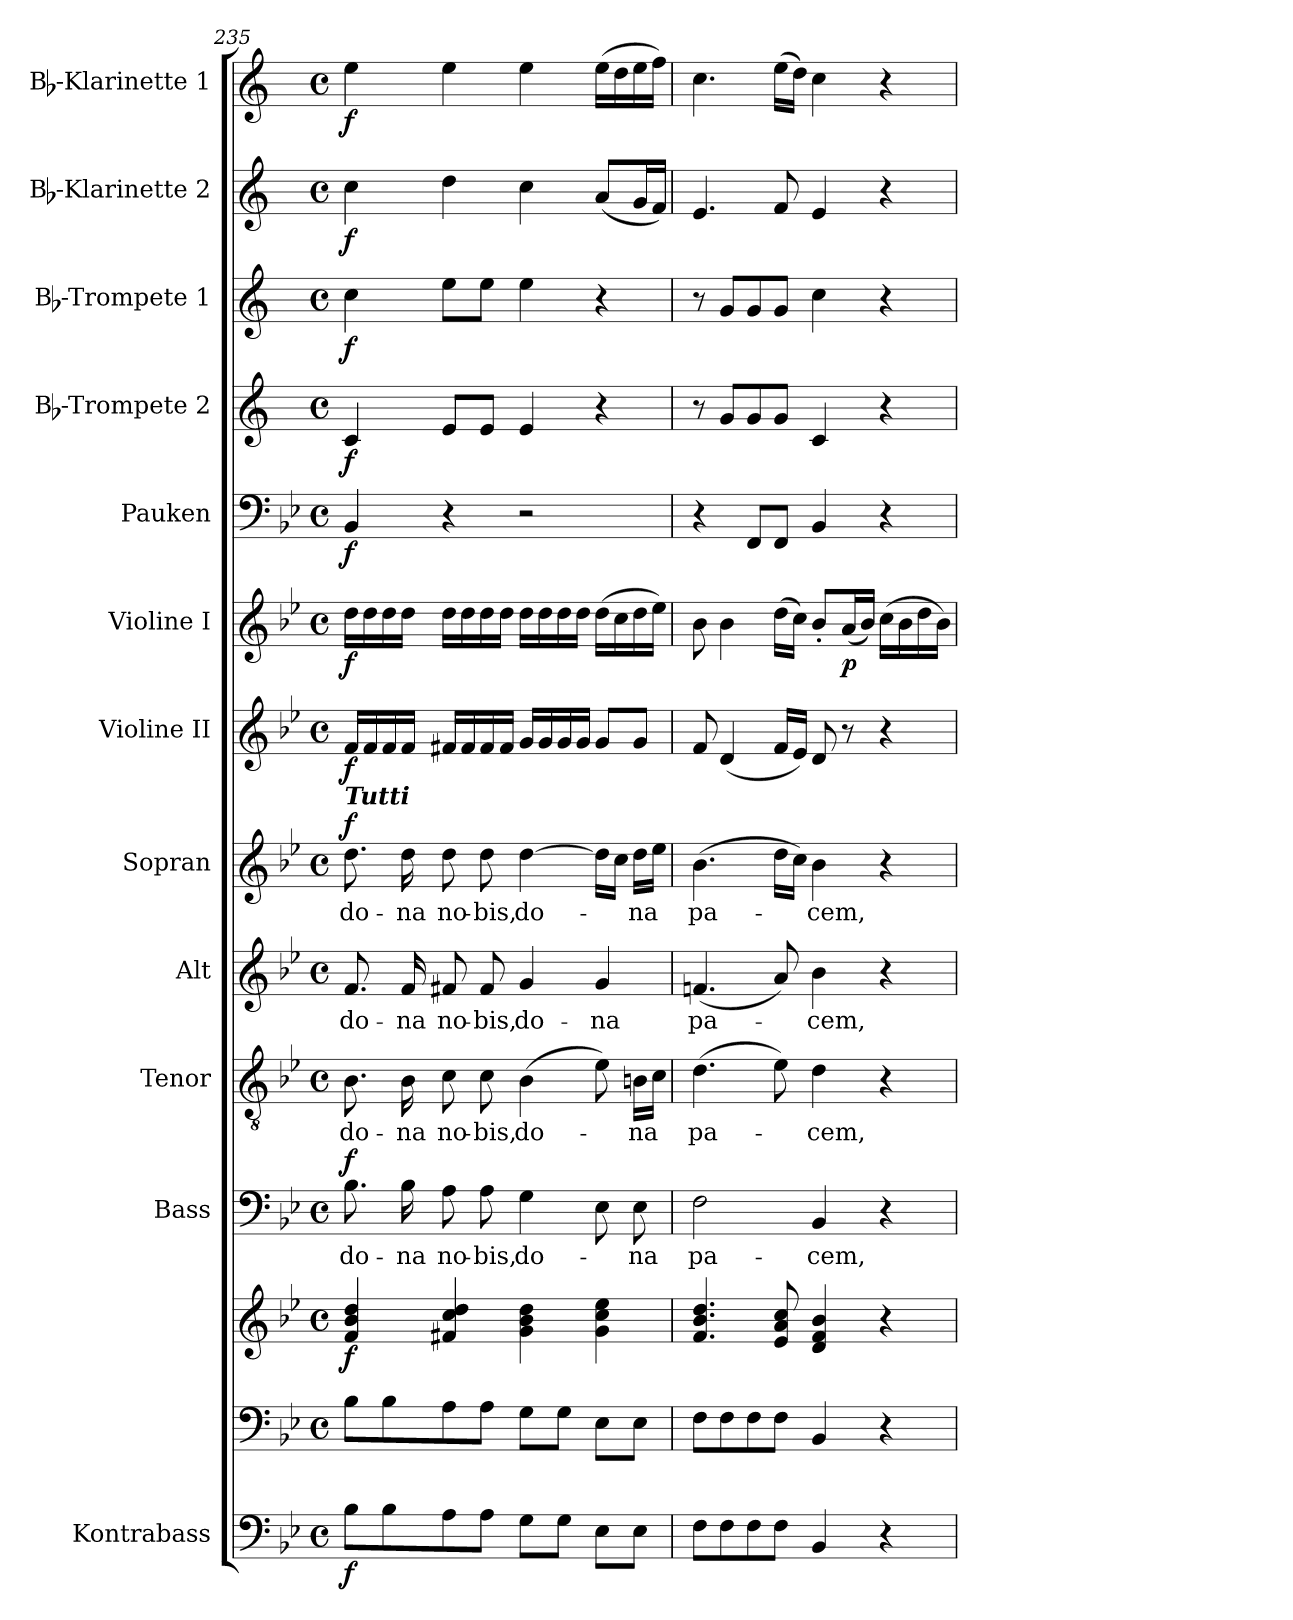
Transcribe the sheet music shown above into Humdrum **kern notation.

**kern	**dynam	**kern	**kern	**dynam	**kern	**text	**dynam	**kern	**text	**kern	**text	**kern	**text	**dynam	**kern	**dynam	**kern	**dynam	**kern	**dynam	**kern	**dynam	**kern	**dynam	**kern	**dynam	**kern	**dynam
*part13	*part13	*part12	*part12	*part12	*part11	*part11	*part11	*part10	*part10	*part9	*part9	*part8	*part8	*part8	*part7	*part7	*part6	*part6	*part5	*part5	*part4	*part4	*part3	*part3	*part2	*part2	*part1	*part1
*staff14	*staff14	*staff13	*staff12	*staff12/13	*staff11	*staff11	*staff11	*staff10	*staff10	*staff9	*staff9	*staff8	*staff8	*staff8	*staff7	*staff7	*staff6	*staff6	*staff5	*staff5	*staff4	*staff4	*staff3	*staff3	*staff2	*staff2	*staff1	*staff1
*I"Kontrabass	*	*	*	*	*I"Bass	*	*	*I"Tenor	*	*I"Alt	*	*I"Sopran	*	*	*I"Violine II	*	*I"Violine I	*	*I"Pauken	*	*I"Bb-Trompete 2	*	*I"Bb-Trompete 1	*	*I"Bb-Klarinette 2	*	*I"Bb-Klarinette 1	*
*I'Kb.	*	*	*	*	*I'B.	*	*	*I'T.	*	*I'A.	*	*I'S.	*	*	*I'Vl. II	*	*I'Vl. I	*	*I'Pk.	*	*I'Bb Trp. 2	*	*I'Bb Trp. 1	*	*I'Bb Kl. 2	*	*I'Bb Kl. 1	*
*clefF4	*	*clefF4	*clefG2	*	*clefF4	*	*	*clefGv2	*	*clefG2	*	*clefG2	*	*	*clefG2	*	*clefG2	*	*clefF4	*	*clefG2	*	*clefG2	*	*clefG2	*	*clefG2	*
*ITrd7c12	*	*	*	*	*	*	*	*	*	*	*	*	*	*	*	*	*	*	*	*	*ITrd1c2	*	*ITrd1c2	*	*ITrd1c2	*	*ITrd1c2	*
*k[b-e-]	*	*k[b-e-]	*k[b-e-]	*	*k[b-e-]	*	*	*k[b-e-]	*	*k[b-e-]	*	*k[b-e-]	*	*	*k[b-e-]	*	*k[b-e-]	*	*k[b-e-]	*	*k[b-e-]	*	*k[b-e-]	*	*k[b-e-]	*	*k[b-e-]	*
*B-:	*	*B-:	*B-:	*	*B-:	*	*	*B-:	*	*B-:	*	*B-:	*	*	*B-:	*	*B-:	*	*B-:	*	*B-:	*	*B-:	*	*B-:	*	*B-:	*
*M4/4	*	*M4/4	*M4/4	*	*M4/4	*	*	*M4/4	*	*M4/4	*	*M4/4	*	*	*M4/4	*	*M4/4	*	*M4/4	*	*M4/4	*	*M4/4	*	*M4/4	*	*M4/4	*
*met(c)	*	*met(c)	*met(c)	*	*met(c)	*	*	*met(c)	*	*met(c)	*	*met(c)	*	*	*met(c)	*	*met(c)	*	*met(c)	*	*met(c)	*	*met(c)	*	*met(c)	*	*met(c)	*
=235	=235	=235	=235	=235	=235	=235	=235	=235	=235	=235	=235	=235	=235	=235	=235	=235	=235	=235	=235	=235	=235	=235	=235	=235	=235	=235	=235	=235
!	!	!	!	!	!	!	!	!	!	!	!	!LO:TX:a:Bi:t=Tutti	!	!	!	!	!	!	!	!	!	!	!	!	!	!	!	!
!	!LO:DY:b	!	!	!LO:DY:b	!	!LO:LY:b	!LO:DY:a	!	!LO:LY:b	!	!LO:LY:b	!	!LO:LY:b	!LO:DY:a	!	!LO:DY:b	!	!LO:DY:b	!	!LO:DY:b	!	!LO:DY:b	!	!LO:DY:b	!	!LO:DY:b	!	!LO:DY:b
8BB-\L	f	8B-\L	4f/ 4b-/ 4dd/	f	8.B-\	do-	f	8.B-\	do-	8.f/	do-	8.dd\	do-	f	16f/LL	f	16dd\LL	f	4BB-/	f	4B-/	f	4b-\	f	4b-\	f	4dd\	f
.	.	.	.	.	.	.	.	.	.	.	.	.	.	.	16f/	.	16dd\	.	.	.	.	.	.	.	.	.	.	.
8BB-\	.	8B-\	.	.	.	.	.	.	.	.	.	.	.	.	16f/	.	16dd\	.	.	.	.	.	.	.	.	.	.	.
!	!	!	!	!	!	!LO:LY:b	!	!	!LO:LY:b	!	!LO:LY:b	!	!LO:LY:b	!	!	!	!	!	!	!	!	!	!	!	!	!	!	!
.	.	.	.	.	16B-\	-na	.	16B-\	-na	16f/	-na	16dd\	-na	.	16f/JJ	.	16dd\JJ	.	.	.	.	.	.	.	.	.	.	.
!	!	!	!	!	!	!LO:LY:b	!	!	!LO:LY:b	!	!LO:LY:b	!	!LO:LY:b	!	!	!	!	!	!	!	!	!	!	!	!	!	!	!
8AA\	.	8A\	4f#X/ 4cc/ 4dd/	.	8A\	no-	.	8c\	no-	8f#X/	no-	8dd\	no-	.	16f#X/LL	.	16dd\LL	.	4r	.	8d/L	.	8dd\L	.	4cc\	.	4dd\	.
.	.	.	.	.	.	.	.	.	.	.	.	.	.	.	16f#/	.	16dd\	.	.	.	.	.	.	.	.	.	.	.
!	!	!	!	!	!	!LO:LY:b	!	!	!LO:LY:b	!	!LO:LY:b	!	!LO:LY:b	!	!	!	!	!	!	!	!	!	!	!	!	!	!	!
8AA\J	.	8A\J	.	.	8A\	-bis,	.	8c\	-bis,	8f#/	-bis,	8dd\	-bis,	.	16f#/	.	16dd\	.	.	.	8d/J	.	8dd\J	.	.	.	.	.
.	.	.	.	.	.	.	.	.	.	.	.	.	.	.	16f#/JJ	.	16dd\JJ	.	.	.	.	.	.	.	.	.	.	.
!	!	!	!	!	!	!LO:LY:b	!	!	!LO:LY:b	!	!LO:LY:b	!	!LO:LY:b	!	!	!	!	!	!	!	!	!	!	!	!	!	!	!
8GG\L	.	8G\L	4g\ 4b-\ 4dd\	.	4G\	do-	.	(>4B-\	do-	4g/	do-	[4dd\	do-	.	16g/LL	.	16dd\LL	.	2r	.	4d/	.	4dd\	.	4b-\	.	4dd\	.
.	.	.	.	.	.	.	.	.	.	.	.	.	.	.	16g/	.	16dd\	.	.	.	.	.	.	.	.	.	.	.
8GG\J	.	8G\J	.	.	.	.	.	.	.	.	.	.	.	.	16g/	.	16dd\	.	.	.	.	.	.	.	.	.	.	.
.	.	.	.	.	.	.	.	.	.	.	.	.	.	.	16g/JJ	.	16dd\JJ	.	.	.	.	.	.	.	.	.	.	.
!	!	!	!	!	!	!	!	!	!	!	!LO:LY:b	!	!	!	!	!	!	!	!	!	!	!	!	!	!	!	!	!
8EE-\L	.	8E-\L	4g\ 4cc\ 4ee-\	.	8E-\	.	.	8e-\)	.	4g/	-na	16dd\LL]	.	.	8g/L	.	(>16dd\LL	.	.	.	4r	.	4r	.	(<8g/L	.	(>16dd\LL	.
.	.	.	.	.	.	.	.	.	.	.	.	16cc\JJ	.	.	.	.	16cc\	.	.	.	.	.	.	.	.	.	16cc\	.
!	!	!	!	!	!	!LO:LY:b	!	!	!LO:LY:b	!	!	!	!LO:LY:b	!	!	!	!	!	!	!	!	!	!	!	!	!	!	!
8EE-\J	.	8E-\J	.	.	8E-\	-na	.	16Bn\LL	-na	.	.	16dd\LL	-na	.	8g/J	.	16dd\	.	.	.	.	.	.	.	16f/L	.	16dd\	.
.	.	.	.	.	.	.	.	16c\JJ	.	.	.	16ee-\JJ	.	.	.	.	16ee-\JJ)	.	.	.	.	.	.	.	16e-/JJ)	.	16ee-\JJ)	.
=236	=236	=236	=236	=236	=236	=236	=236	=236	=236	=236	=236	=236	=236	=236	=236	=236	=236	=236	=236	=236	=236	=236	=236	=236	=236	=236	=236	=236
!	!	!	!	!	!	!LO:LY:b	!	!	!LO:LY:b	!	!LO:LY:b	!	!LO:LY:b	!	!	!	!	!	!	!	!	!	!	!	!	!	!	!
8FF\L	.	8F\L	4.f/ 4.b-/ 4.dd/	.	2F\	pa-	.	(>4.d\	pa-	(<4.fn/	pa-	(>4.b-\	pa-	.	8f/	.	8b-\	.	4r	.	8r	.	8r	.	4.d/	.	4.b-\	.
8FF\	.	8F\	.	.	.	.	.	.	.	.	.	.	.	.	(<4d/	.	4b-\	.	.	.	8f/L	.	8f/L	.	.	.	.	.
8FF\	.	8F\	.	.	.	.	.	.	.	.	.	.	.	.	.	.	.	.	8FF/L	.	8f/	.	8f/	.	.	.	.	.
8FF\J	.	8F\J	8e-/ 8a/ 8cc/	.	.	.	.	8e-\)	.	8a/)	.	16dd\LL	.	.	16f/LL	.	(>16dd\LL	.	8FF/J	.	8f/J	.	8f/J	.	8e-/	.	(>16dd\LL	.
.	.	.	.	.	.	.	.	.	.	.	.	16cc\JJ)	.	.	16e-/JJ)	.	16cc\JJ)	.	.	.	.	.	.	.	.	.	16cc\JJ)	.
!	!	!	!	!	!	!LO:LY:b	!	!	!LO:LY:b	!	!LO:LY:b	!	!LO:LY:b	!	!	!	!	!	!	!	!	!	!	!	!	!	!	!
4BBB-/	.	4BB-/	4d/ 4f/ 4b-/	.	4BB-/	-cem,	.	4d\	-cem,	4b-\	-cem,	4b-\	-cem,	.	8d/	.	8b-'</L	.	4BB-/	.	4B-/	.	4b-\	.	4d/	.	4b-\	.
!	!	!	!	!	!	!	!	!	!	!	!	!	!	!	!	!	!	!LO:DY:b	!	!	!	!	!	!	!	!	!	!
.	.	.	.	.	.	.	.	.	.	.	.	.	.	.	8r	.	(<16a/L	p	.	.	.	.	.	.	.	.	.	.
.	.	.	.	.	.	.	.	.	.	.	.	.	.	.	.	.	16b-/JJ)	.	.	.	.	.	.	.	.	.	.	.
4r	.	4r	4r	.	4r	.	.	4r	.	4r	.	4r	.	.	4r	.	(>16cc\LL	.	4r	.	4r	.	4r	.	4r	.	4r	.
.	.	.	.	.	.	.	.	.	.	.	.	.	.	.	.	.	16b-\	.	.	.	.	.	.	.	.	.	.	.
.	.	.	.	.	.	.	.	.	.	.	.	.	.	.	.	.	16dd\	.	.	.	.	.	.	.	.	.	.	.
.	.	.	.	.	.	.	.	.	.	.	.	.	.	.	.	.	16b-\JJ)	.	.	.	.	.	.	.	.	.	.	.
=	=	=	=	=	=	=	=	=	=	=	=	=	=	=	=	=	=	=	=	=	=	=	=	=	=	=	=	=
*-	*-	*-	*-	*-	*-	*-	*-	*-	*-	*-	*-	*-	*-	*-	*-	*-	*-	*-	*-	*-	*-	*-	*-	*-	*-	*-	*-	*-
